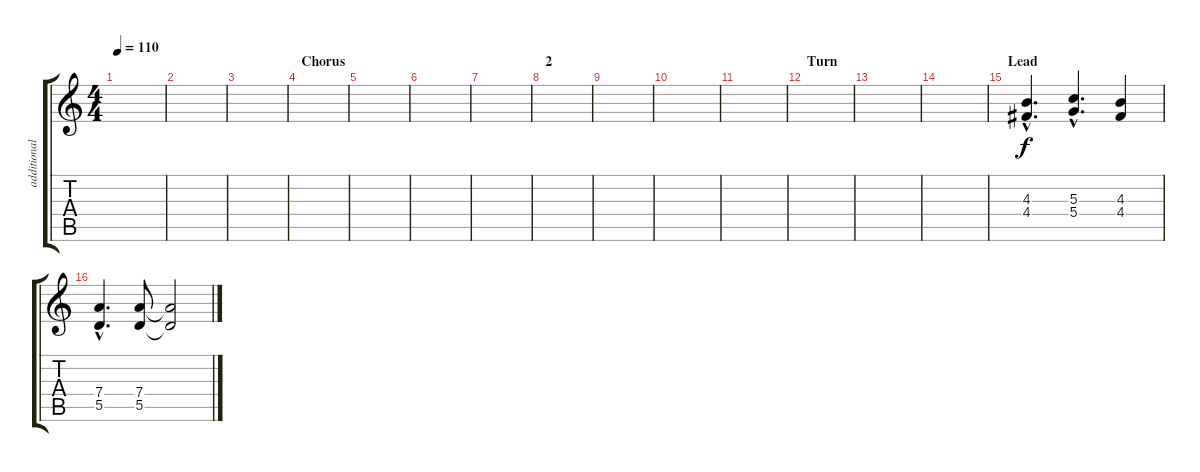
\track ("additional guitars" "additional") {instrument distortionguitar}
\staff {score tabs}
\tuning (E4 B3 G3 D3 A2 E2) {hide}
\ts (4 4)
\tempo 110
\clef g2
\ks c
|
|
|
\section ("" "Chorus")
|
|
|
|
\section ("" "2")
|
|
|
|
\section ("" "Turn")
|
|
\section ("" "")
|
\section ("" "Lead ")
(4.3{hac} 4.4{hac}).4{d volume 12 balance 0 instrument distortionguitar} (5.3{hac} 5.4{hac}).4{d} (4.3 4.4).4 |
(7.4{hac} 5.5{hac}).4{d} (7.4 5.5).8 (7.4{t} 5.5{t}).2
